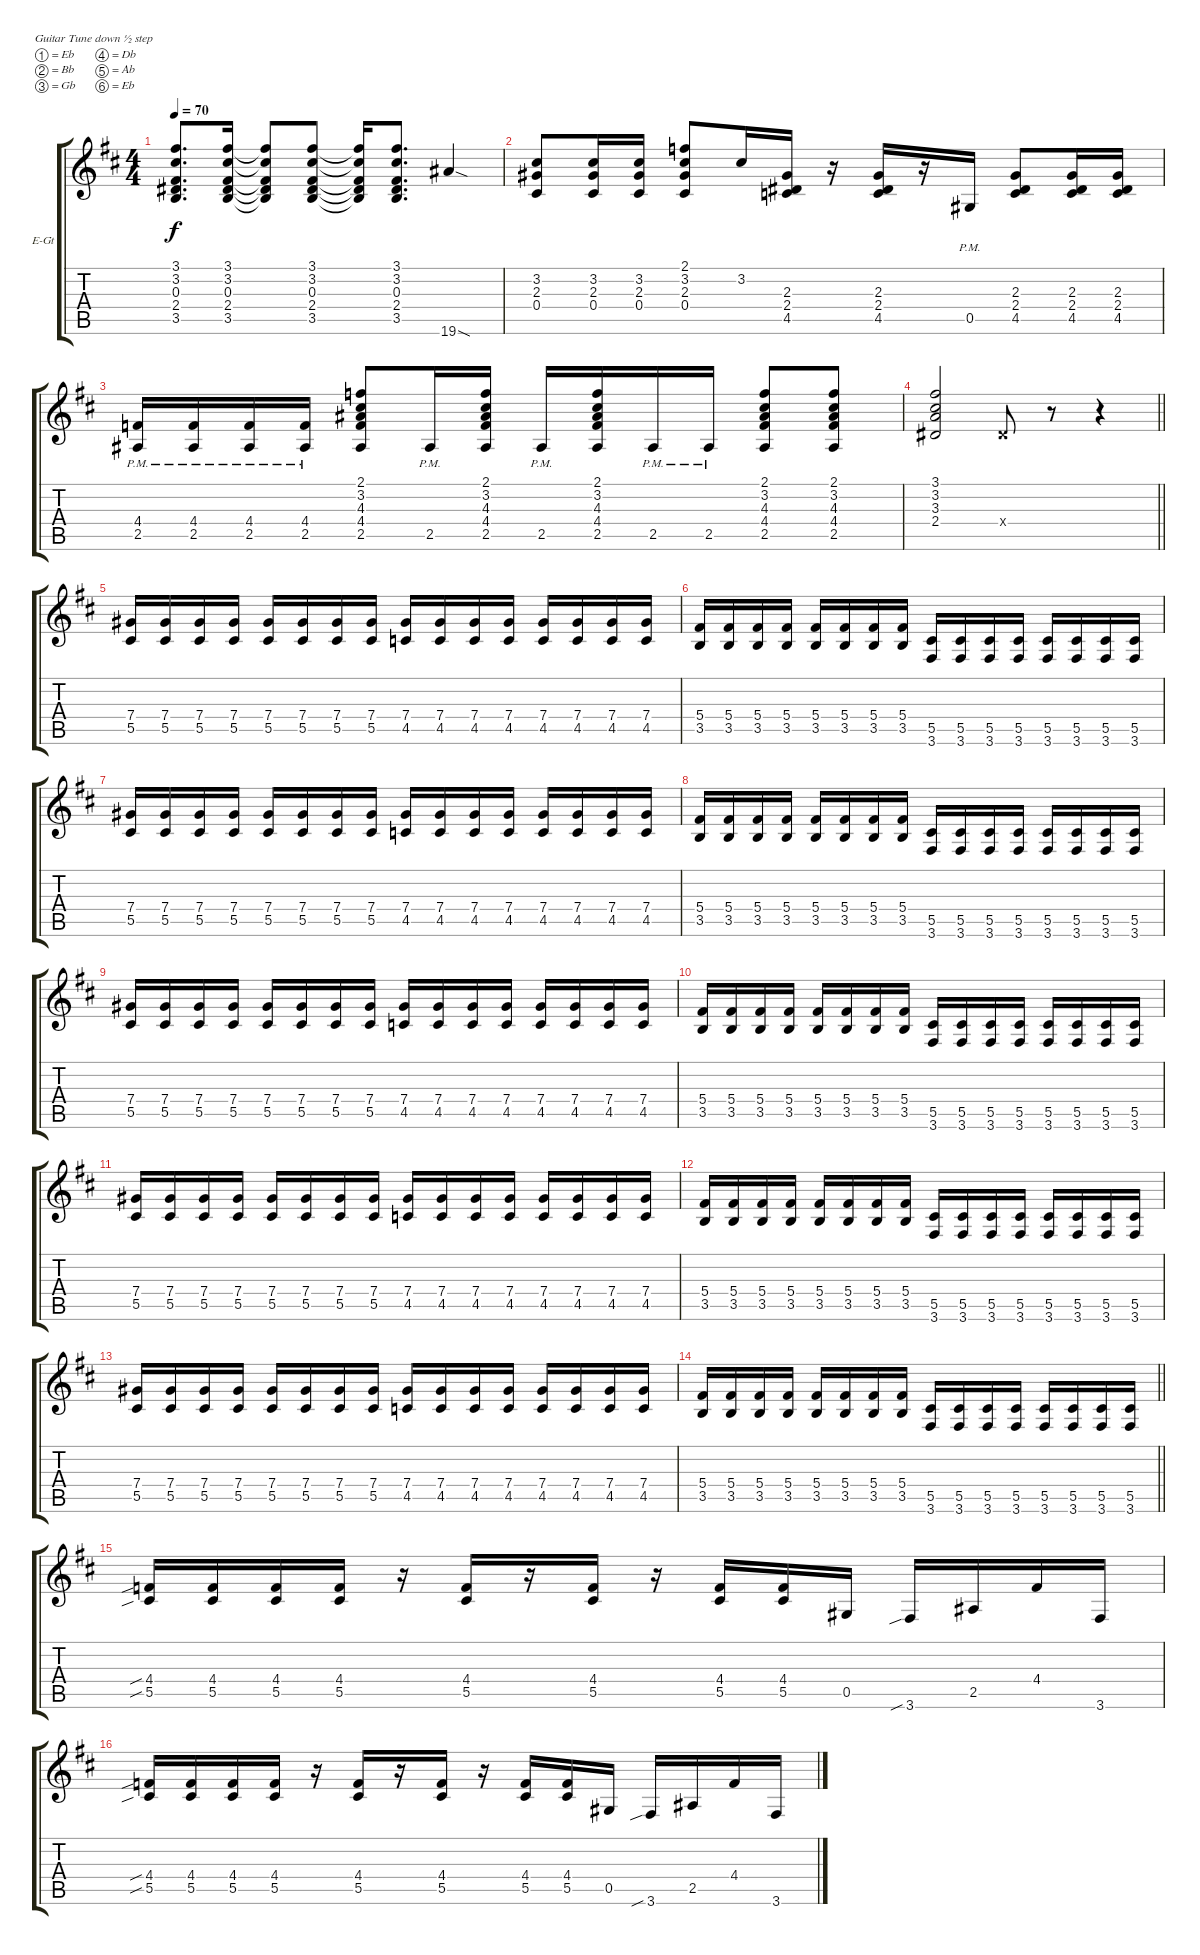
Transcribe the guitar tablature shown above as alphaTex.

\bracketExtendMode groupsimilarinstruments
\firstSystemTrackNameOrientation horizontal
\otherSystemsTrackNameOrientation horizontal
\track ("Untitled" "E-Gt") {instrument overdrivenguitar}
\staff {score tabs}
\tuning (Eb4 Bb3 Gb3 Db3 Ab2 Eb2)
\ts (4 4)
\tempo 70
\clef g2
\ks d
(3.1 3.2 0.3 2.4 3.5).8{d dy f} (3.1 3.2 0.3 2.4 3.5).16 (3.1{t} 3.2{t} 0.3{t} 2.4{t} 3.5{t}).8 (3.1 3.2 0.3 2.4 3.5).8 (3.1{t} 3.2{t} 0.3{t} 2.4{t} 3.5{t}).16 (3.1 3.2 0.3 2.4 3.5).8{d} 19.6{sod}.4 |
(3.2 2.3 0.4).8 (3.2 2.3 0.4).16 (3.2 2.3 0.4).16 (2.1 3.2 2.3 0.4).8 3.2.16 (2.3 2.4 4.5).16 r.16 (2.3 2.4 4.5).16 r.16 0.5{pm}.16 (2.3 2.4 4.5).8 (2.3 2.4 4.5).16 (2.3 2.4 4.5).16 |
(4.4{pm} 2.5{pm}).16 (4.4{pm} 2.5{pm}).16 (4.4{pm} 2.5{pm}).16 (4.4{pm} 2.5{pm}).16 (2.1 3.2 4.3 4.4 2.5).8 2.5{pm}.16 (2.1 3.2 4.3 4.4 2.5).16 2.5{pm}.16 (2.1 3.2 4.3 4.4 2.5).16 2.5{pm}.16 2.5{pm}.16 (2.1 3.2 4.3 4.4 2.5).8 (2.1 3.2 4.3 4.4 2.5).8 |
\barLineRight lightlight
(3.1 3.2 3.3 2.4).2 2.4{x}.8 r.8 r.4 |
\section ("" " ")
(7.4 5.5).16 (7.4 5.5).16 (7.4 5.5).16 (7.4 5.5).16 (7.4 5.5).16 (7.4 5.5).16 (7.4 5.5).16 (7.4 5.5).16 (7.4 4.5).16 (7.4 4.5).16 (7.4 4.5).16 (7.4 4.5).16 (7.4 4.5).16 (7.4 4.5).16 (7.4 4.5).16 (7.4 4.5).16 |
(5.4 3.5).16 (5.4 3.5).16 (5.4 3.5).16 (5.4 3.5).16 (5.4 3.5).16 (5.4 3.5).16 (5.4 3.5).16 (5.4 3.5).16 (5.5 3.6).16 (5.5 3.6).16 (5.5 3.6).16 (5.5 3.6).16 (5.5 3.6).16 (5.5 3.6).16 (5.5 3.6).16 (5.5 3.6).16 |
(7.4 5.5).16 (7.4 5.5).16 (7.4 5.5).16 (7.4 5.5).16 (7.4 5.5).16 (7.4 5.5).16 (7.4 5.5).16 (7.4 5.5).16 (7.4 4.5).16 (7.4 4.5).16 (7.4 4.5).16 (7.4 4.5).16 (7.4 4.5).16 (7.4 4.5).16 (7.4 4.5).16 (7.4 4.5).16 |
(5.4 3.5).16 (5.4 3.5).16 (5.4 3.5).16 (5.4 3.5).16 (5.4 3.5).16 (5.4 3.5).16 (5.4 3.5).16 (5.4 3.5).16 (5.5 3.6).16 (5.5 3.6).16 (5.5 3.6).16 (5.5 3.6).16 (5.5 3.6).16 (5.5 3.6).16 (5.5 3.6).16 (5.5 3.6).16 |
(7.4 5.5).16 (7.4 5.5).16 (7.4 5.5).16 (7.4 5.5).16 (7.4 5.5).16 (7.4 5.5).16 (7.4 5.5).16 (7.4 5.5).16 (7.4 4.5).16 (7.4 4.5).16 (7.4 4.5).16 (7.4 4.5).16 (7.4 4.5).16 (7.4 4.5).16 (7.4 4.5).16 (7.4 4.5).16 |
(5.4 3.5).16 (5.4 3.5).16 (5.4 3.5).16 (5.4 3.5).16 (5.4 3.5).16 (5.4 3.5).16 (5.4 3.5).16 (5.4 3.5).16 (5.5 3.6).16 (5.5 3.6).16 (5.5 3.6).16 (5.5 3.6).16 (5.5 3.6).16 (5.5 3.6).16 (5.5 3.6).16 (5.5 3.6).16 |
(7.4 5.5).16 (7.4 5.5).16 (7.4 5.5).16 (7.4 5.5).16 (7.4 5.5).16 (7.4 5.5).16 (7.4 5.5).16 (7.4 5.5).16 (7.4 4.5).16 (7.4 4.5).16 (7.4 4.5).16 (7.4 4.5).16 (7.4 4.5).16 (7.4 4.5).16 (7.4 4.5).16 (7.4 4.5).16 |
(5.4 3.5).16 (5.4 3.5).16 (5.4 3.5).16 (5.4 3.5).16 (5.4 3.5).16 (5.4 3.5).16 (5.4 3.5).16 (5.4 3.5).16 (5.5 3.6).16 (5.5 3.6).16 (5.5 3.6).16 (5.5 3.6).16 (5.5 3.6).16 (5.5 3.6).16 (5.5 3.6).16 (5.5 3.6).16 |
(7.4 5.5).16 (7.4 5.5).16 (7.4 5.5).16 (7.4 5.5).16 (7.4 5.5).16 (7.4 5.5).16 (7.4 5.5).16 (7.4 5.5).16 (7.4 4.5).16 (7.4 4.5).16 (7.4 4.5).16 (7.4 4.5).16 (7.4 4.5).16 (7.4 4.5).16 (7.4 4.5).16 (7.4 4.5).16 |
\barLineRight lightlight
(5.4 3.5).16 (5.4 3.5).16 (5.4 3.5).16 (5.4 3.5).16 (5.4 3.5).16 (5.4 3.5).16 (5.4 3.5).16 (5.4 3.5).16 (5.5 3.6).16 (5.5 3.6).16 (5.5 3.6).16 (5.5 3.6).16 (5.5 3.6).16 (5.5 3.6).16 (5.5 3.6).16 (5.5 3.6).16 |
(4.4{sib} 5.5{sib}).16 (4.4 5.5).16 (4.4 5.5).16 (4.4 5.5).16 r.16 (4.4 5.5).16 r.16 (4.4 5.5).16 r.16 (4.4 5.5).16 (4.4 5.5).16 0.5.16 3.6{sib}.16 2.5.16 4.4.16 3.6.16 |
(4.4{sib} 5.5{sib}).16 (4.4 5.5).16 (4.4 5.5).16 (4.4 5.5).16 r.16 (4.4 5.5).16 r.16 (4.4 5.5).16 r.16 (4.4 5.5).16 (4.4 5.5).16 0.5.16 3.6{sib}.16 2.5.16 4.4.16 3.6.16
